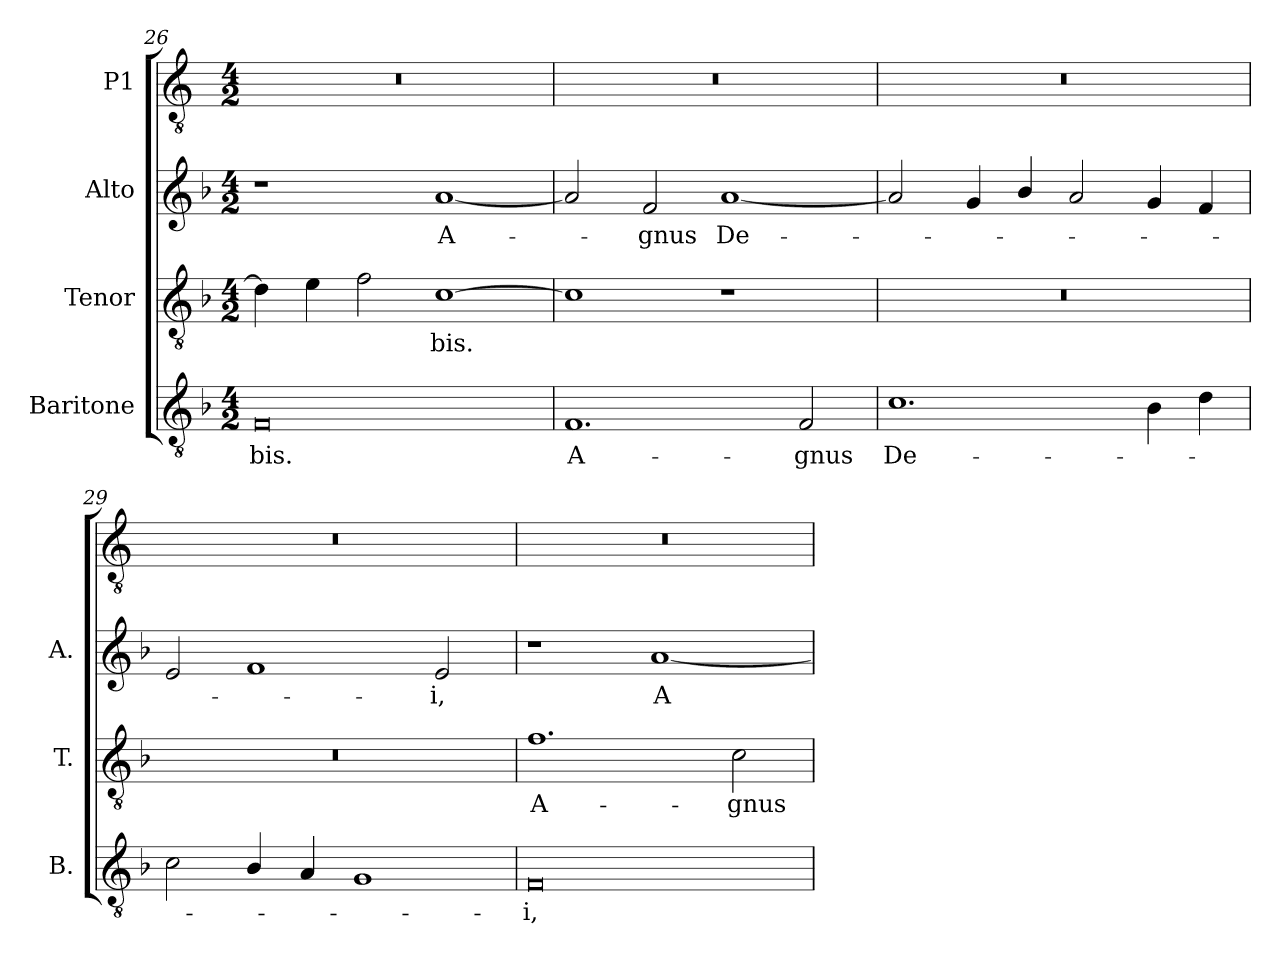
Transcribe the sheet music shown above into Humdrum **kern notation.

**kern	**text	**kern	**text	**kern	**text	**kern
*part4	*part4	*part3	*part3	*part2	*part2	*part1
*staff4	*staff4	*staff3	*staff3	*staff2	*staff2	*staff1
*I"Baritone	*	*I"Tenor	*	*I"Alto	*	*I"P1
*I'B.	*	*I'T.	*	*I'A.	*	*
!!LO:LB:g=z
*clefGv2	*	*clefGv2	*	*clefG2	*	*clefGv2
*ITrd7c12	*	*ITrd7c12	*	*	*	*ITrd7c12
*k[b-]	*	*k[b-]	*	*k[b-]	*	*k[]
*F:	*	*F:	*	*F:	*	*C:
*M4/2	*	*M4/2	*	*M4/2	*	*M4/2
=26	=26	=26	=26	=26	=26	=26
!	!LO:LY:b:color=#000000	!	!	!	!	!LO:N:vis=1
0FFi	-bis.	4Di\]	.	1r	.	0r
.	.	4Ei\	.	.	.	.
.	.	2Fi\	.	.	.	.
!	!	!	!LO:LY:b:color=#000000	!	!	!
!	!	!	!	!	!LO:LY:b:color=#000000	!
.	.	[1Ci	-bis.	[1ai	A-	.
=27	=27	=27	=27	=27	=27	=27
!	!LO:LY:b:color=#000000	!	!	!	!	!LO:N:vis=1
1.FFi	A-	1Ci]	.	2ai/]	.	0r
!	!	!	!	!	!LO:LY:b:color=#000000	!
.	.	.	.	2fi/	-gnus	.
!	!	!	!	!	!LO:LY:b:color=#000000	!
.	.	1r	.	[1ai	De-	.
!	!LO:LY:b:color=#000000	!	!	!	!	!
2FFi/	-gnus	.	.	.	.	.
=28	=28	=28	=28	=28	=28	=28
!	!LO:LY:b:color=#000000	!LO:N:vis=1	!	!	!	!LO:N:vis=1
1.Ci	De-	0r	.	2ai/]	.	0r
.	.	.	.	4gi/	.	.
.	.	.	.	4b-i/	.	.
.	.	.	.	2ai/	.	.
4BB-i\	.	.	.	4gi/	.	.
4Di\	.	.	.	4fi/	.	.
=29	=29	=29	=29	=29	=29	=29
!	!	!LO:N:vis=1	!	!	!	!LO:N:vis=1
2Ci\	.	0r	.	2ei/	.	0r
4BB-i/	.	.	.	1fi	.	.
4AAi/	.	.	.	.	.	.
1GGi	.	.	.	.	.	.
!	!	!	!	!	!LO:LY:b:color=#000000	!
.	.	.	.	2ei/	-i,	.
=30	=30	=30	=30	=30	=30	=30
!	!LO:LY:b:color=#000000	!	!	!	!	!
!	!	!	!LO:LY:b:color=#000000	!	!	!LO:N:vis=1
0FFi	-i,	1.Fi	A-	1r	.	0r
!	!	!	!	!	!LO:LY:b:color=#000000	!
.	.	.	.	[1ai	A-	.
!	!	!	!LO:LY:b:color=#000000	!	!	!
.	.	2Ci\	-gnus	.	.	.
=	=	=	=	=	=	=
*-	*-	*-	*-	*-	*-	*-
